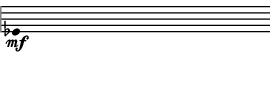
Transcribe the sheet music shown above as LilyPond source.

\version "2.24.3"
        \language "english"
#(set-global-staff-size 12)
\paper {
  #(set-paper-size '(cons (* 45.73511111111111 mm) (* 25 mm)))
  indent = 0\mm
  left-margin = 0\mm
  right-margin = 0\mm
  top-margin = 0\mm
  bottom-margin = 0\mm
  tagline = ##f
  print-page-number = ##f
}

\layout {
  line-width = 45.73511111111111\mm
  ragged-right = ##f
  \context {
    \Score
    \remove "Bar_number_engraver"
    \remove "Time_signature_engraver"
    \remove "Metronome_mark_engraver"
    \override SpacingSpanner.spacing-increment = #4
    \override SpacingSpanner.uniform-stretching = ##t
  }
  \context {
    \Staff
    \remove "Time_signature_engraver"
    \override Flag.stencil = #modern-straight-flag
    \remove "Clef_engraver"
    \override Stem.transparent = ##t
    \accidentalStyle "dodecaphonic"
    \remove "Bar_engraver"
  }
}

\score {
  \new StaffGroup <<
    \override Score.SystemStartBar.collapse-height = 2
    \override Score.SystemStartBar.X-offset = 0
    \override Score.SystemStartBar.color = #(rgb-color 0.51 0.51 0.51)
    \new Staff {
      
      \clef "treble"
      
      ef'4*361/100_\mf
    }
  >>
}